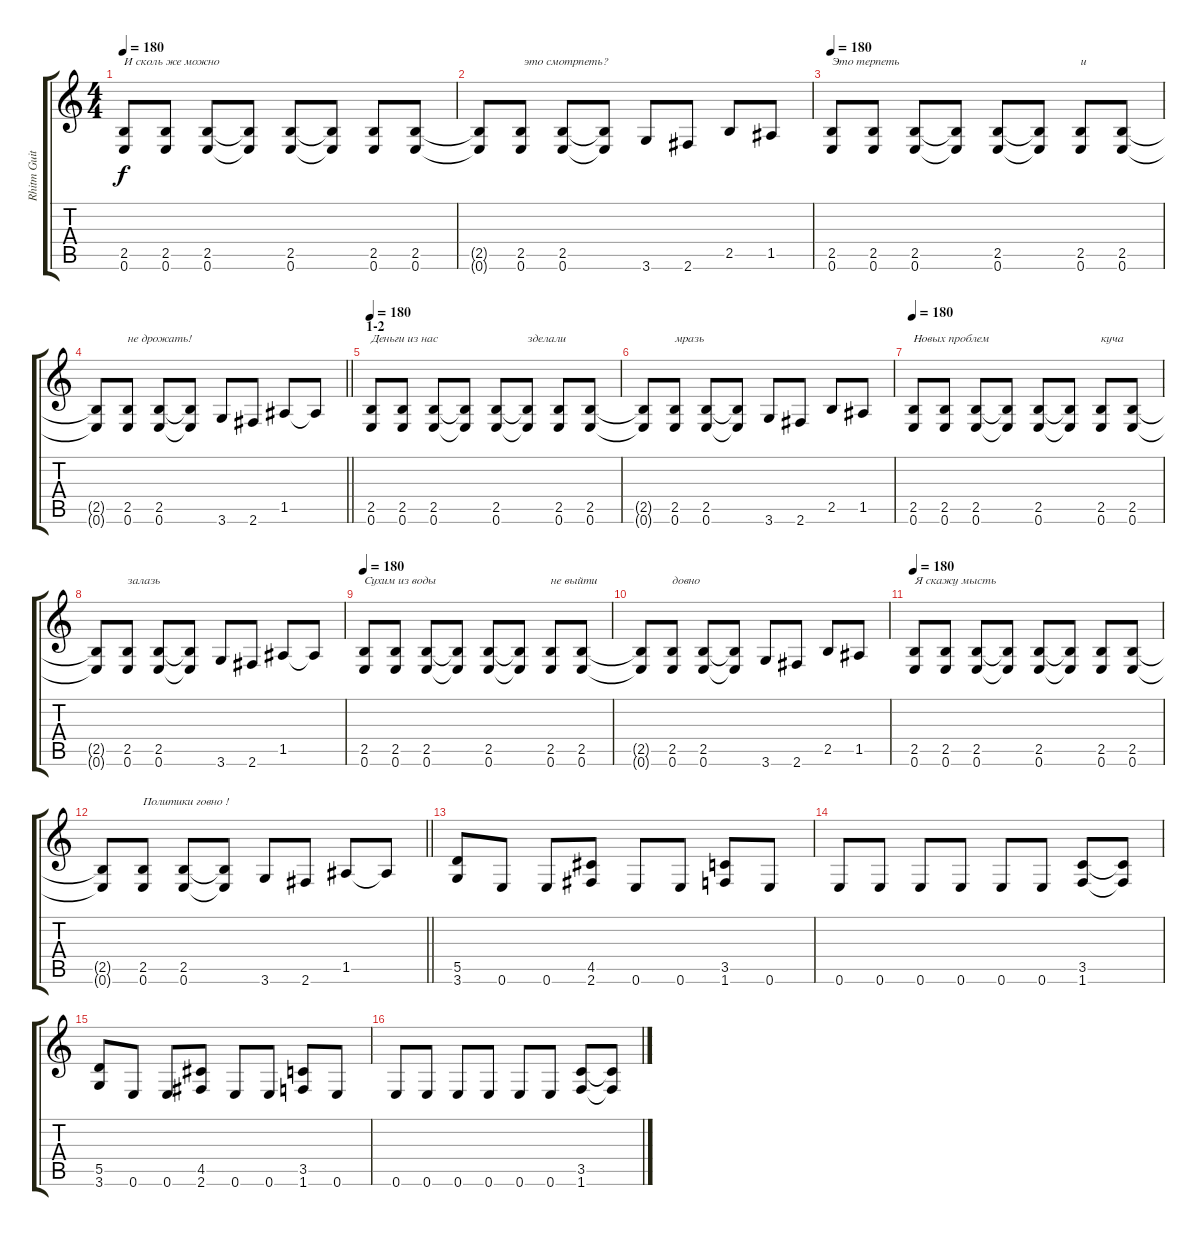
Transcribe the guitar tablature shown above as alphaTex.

\track ("Rhitm Guitar" "Rhitm Guit") {instrument distortionguitar}
\staff {score tabs}
\tuning (E4 B3 G3 D3 A2 E2) {hide}
\ts (4 4)
\tempo 180
\clef g2
\ks c
(2.5 0.6).8{txt "И сколь же можно" dy f} (2.5 0.6).8 (2.5 0.6).8 (2.5{t} 0.6{t}).8 (2.5 0.6).8 (2.5{t} 0.6{t}).8 (2.5 0.6).8 (2.5 0.6).8 |
(2.5{t} 0.6{t}).8 (2.5 0.6).8{txt " это смотрпеть?"} (2.5 0.6).8 (2.5{t} 0.6{t}).8 3.6.8 2.6.8 2.5.8 1.5.8 |
\tempo 180
(2.5 0.6).8{txt "Это терпеть"} (2.5 0.6).8 (2.5 0.6).8 (2.5{t} 0.6{t}).8 (2.5 0.6).8 (2.5{t} 0.6{t}).8 (2.5 0.6).8{txt "и"} (2.5 0.6).8 |
\barLineRight lightlight
(2.5{t} 0.6{t}).8 (2.5 0.6).8{txt "не дрожать!"} (2.5 0.6).8 (2.5{t} 0.6{t}).8 3.6.8 2.6.8 1.5.8 1.5{t}.8 |
\section ("" "1-2")
\tempo 180
(2.5 0.6).8{txt "Деньги из нас"} (2.5 0.6).8 (2.5 0.6).8 (2.5{t} 0.6{t}).8 (2.5 0.6).8 (2.5{t} 0.6{t}).8{txt "зделали"} (2.5 0.6).8 (2.5 0.6).8 |
(2.5{t} 0.6{t}).8 (2.5 0.6).8{txt "мразь"} (2.5 0.6).8 (2.5{t} 0.6{t}).8 3.6.8 2.6.8 2.5.8 1.5.8 |
\tempo 180
(2.5 0.6).8{txt "Новых проблем "} (2.5 0.6).8 (2.5 0.6).8 (2.5{t} 0.6{t}).8 (2.5 0.6).8 (2.5{t} 0.6{t}).8 (2.5 0.6).8{txt "куча"} (2.5 0.6).8 |
(2.5{t} 0.6{t}).8 (2.5 0.6).8{txt "залазь"} (2.5 0.6).8 (2.5{t} 0.6{t}).8 3.6.8 2.6.8 1.5.8 1.5{t}.8 |
\tempo 180
(2.5 0.6).8{txt "Сухим из воды"} (2.5 0.6).8 (2.5 0.6).8 (2.5{t} 0.6{t}).8 (2.5 0.6).8 (2.5{t} 0.6{t}).8 (2.5 0.6).8{txt "не выйти"} (2.5 0.6).8 |
(2.5{t} 0.6{t}).8 (2.5 0.6).8{txt "довно"} (2.5 0.6).8 (2.5{t} 0.6{t}).8 3.6.8 2.6.8 2.5.8 1.5.8 |
\tempo 180
(2.5 0.6).8{txt "Я скажу мысть"} (2.5 0.6).8 (2.5 0.6).8 (2.5{t} 0.6{t}).8 (2.5 0.6).8 (2.5{t} 0.6{t}).8 (2.5 0.6).8 (2.5 0.6).8 |
\barLineRight lightlight
(2.5{t} 0.6{t}).8 (2.5 0.6).8{txt "Политики говно !"} (2.5 0.6).8 (2.5{t} 0.6{t}).8 3.6.8 2.6.8 1.5.8 1.5{t}.8 |
\section ("" "")
(5.5 3.6).8 0.6.8 0.6.8 (4.5 2.6).8 0.6.8 0.6.8 (3.5 1.6).8 0.6.8 |
0.6.8 0.6.8 0.6.8 0.6.8 0.6.8 0.6.8 (3.5 1.6).8 (3.5{t} 1.6{t}).8 |
(5.5 3.6).8 0.6.8 0.6.8 (4.5 2.6).8 0.6.8 0.6.8 (3.5 1.6).8 0.6.8 |
0.6.8 0.6.8 0.6.8 0.6.8 0.6.8 0.6.8 (3.5 1.6).8 (3.5{t} 1.6{t}).8
